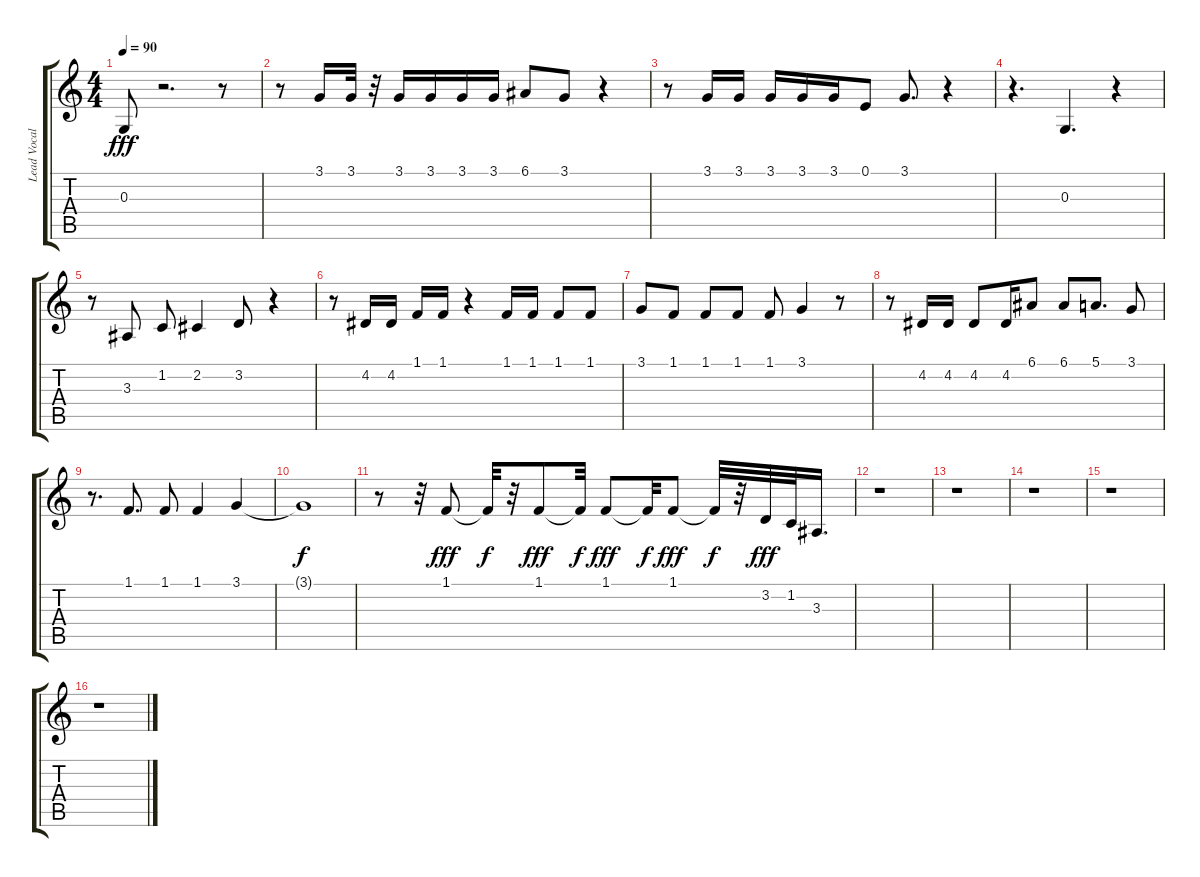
\track ("Lead Vocal" "Lead Vocal") {instrument lead3calliope}
\staff {score tabs}
\tuning (E4 B3 G3 D3 A2 E2) {hide}
\ts (4 4)
\tempo 90
\clef g2
\ks c
0.3.8{dy fff} r.2{d} r.8 |
r.8 3.1.16 3.1.32 r.32 3.1.16 3.1.16 3.1.16 3.1.16 6.1.8 3.1.8 r.4 |
r.8 3.1.16 3.1.16 3.1.16 3.1.16 3.1.16 0.1.8 3.1.8{d} r.4 |
r.4{d} 0.3.4{d} r.4 |
r.8 3.3.8 1.2.8 2.2.4 3.2.8 r.4 |
r.8 4.2.16 4.2.16 1.1.16 1.1.16 r.4 1.1.16 1.1.16 1.1.8 1.1.8 |
3.1.8 1.1.8 1.1.8 1.1.8 1.1.8 3.1.4 r.8 |
r.8 4.2.16 4.2.16 4.2.8 4.2.16 6.1.8 6.1.8 5.1.8{d} 3.1.8 |
r.8{d} 1.1.8{d} 1.1.8 1.1.4 3.1.4 |
3.1{t}.1{dy f} |
r.8 r.32 1.1.8{dy fff} 1.1{t}.32{dy f} r.32 1.1.8{dy fff} 1.1{t}.32{dy f} 1.1.8{dy fff} 1.1{t}.32{dy f} 1.1.8{dy fff} 1.1{t}.32{dy f} r.32 3.2.32{dy fff} 1.2.32 3.3.16{d} |
r.1 |
r.1 |
r.1 |
r.1 |
r.1
